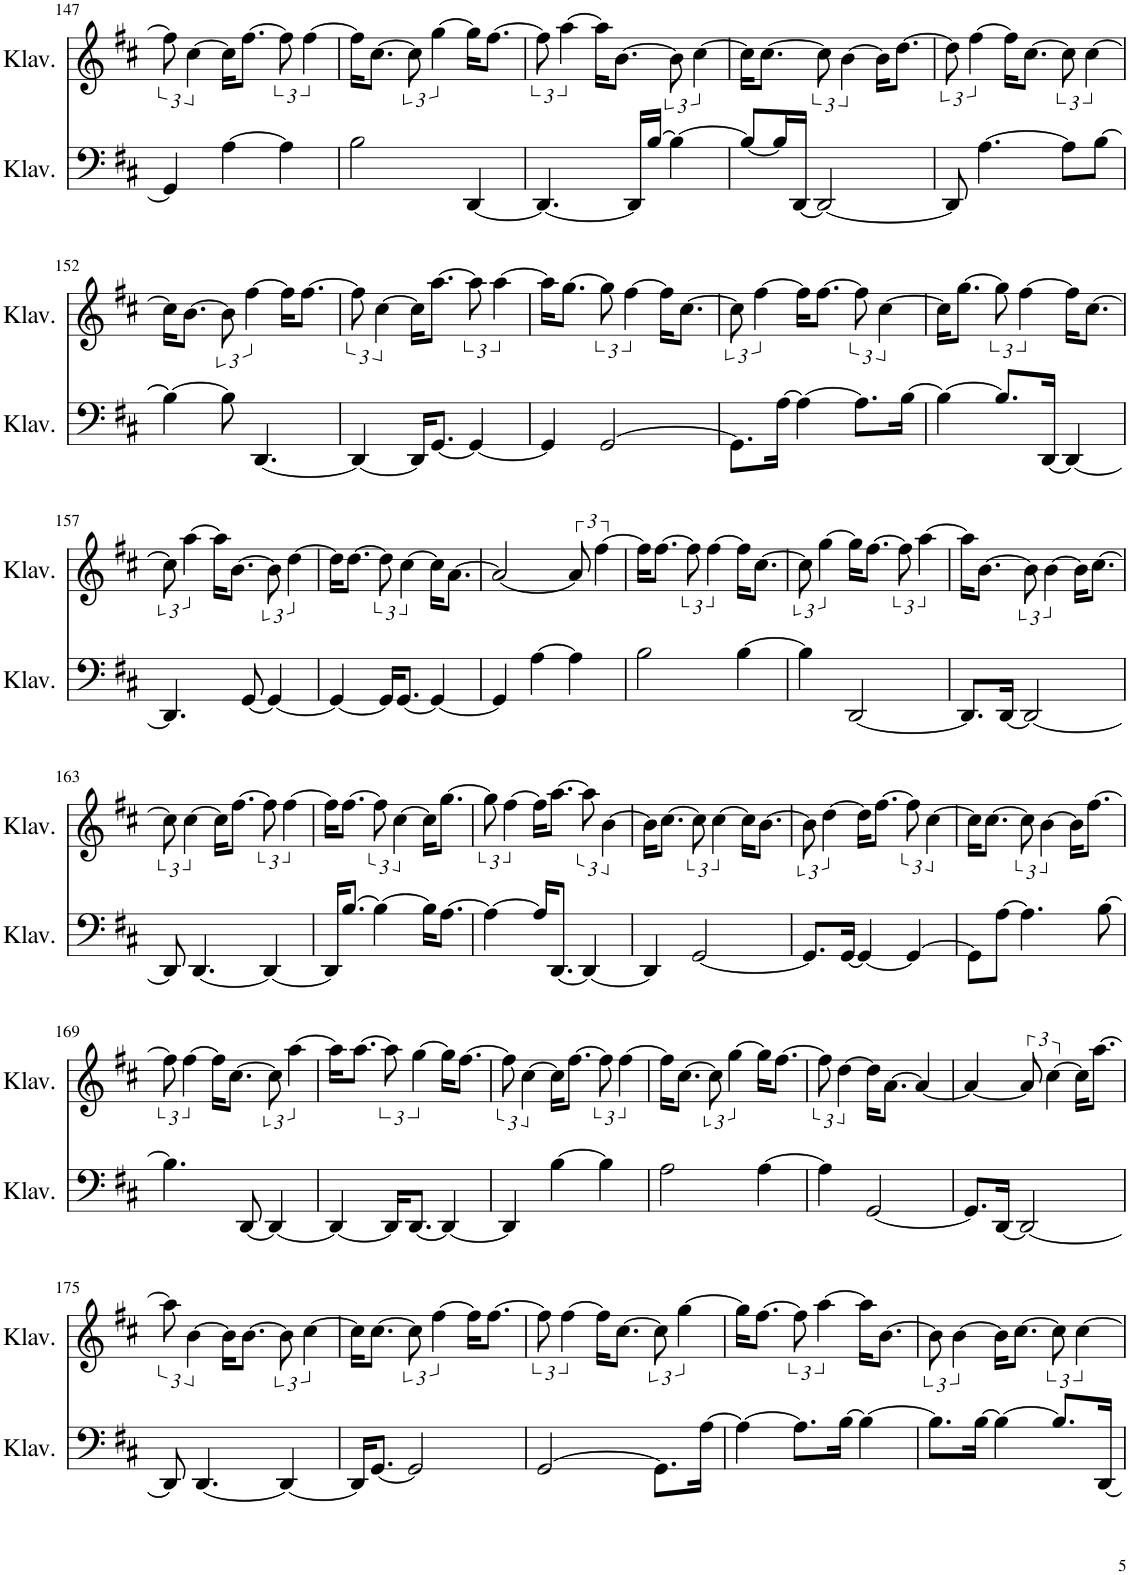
**kern	**kern
*part2	*part1
*staff2	*staff1
*I"Klavier	*I"Klavier
*I'Klav.	*I'Klav.
!!LO:PB:g=z
*clefF4	*clefG2
*k[f#c#]	*k[f#c#]
*M3/4	*M3/4
=147	=147
4GG/]	12ff#\]
.	[6cc#\
[4A\	16cc#\KL]
.	[8.ff#\J
4A\]	4ff#\]
=148	=148
2B\	16ff#\KL]
.	[8.cc#\J
.	12cc#\]
.	[6gg\
[4DD/	16gg\KL]
.	[8.ff#\J
=149	=149
4.DD/_	12ff#\]
.	[6aa\
.	16aa\KL]
.	[8.b\J
16DD/LL]	.
[16B/JJ	.
4B\_	12b\]
.	[6cc#\
=150	=150
8B/L_	16cc#\KL]
.	[8.cc#\J
16B/L]	.
[16DD/JJ	.
2DD/_	12cc#\]
.	[6b\
.	16b\KL]
.	[8.dd\J
=151	=151
8DD/]	12dd\]
.	[6ff#\
[4.A\	.
.	16ff#\KL]
.	[8.cc#\J
8A\L]	4cc#\]
[8B\J	.
!!LO:LB:g=z
=152	=152
4B\_	16cc#\KL]
.	[8.b\J
8B\]	12b\]
.	[6ff#\
[4.DD/	.
.	16ff#\KL]
.	[8.ff#\J
=153	=153
4DD/_	12ff#\]
.	[6cc#\
16DD/KL]	16cc#\KL]
[8.GG/J	[8.aa\J
4GG/_	4aa\]
=154	=154
4GG/]	16aa\KL]
.	[8.gg\J
[2GG/	12gg\]
.	[6ff#\
.	16ff#\KL]
.	[8.cc#\J
=155	=155
8.GG\L]	12cc#\]
.	[6ff#\
[16A\Jk	.
4A\_	16ff#\KL]
.	[8.ff#\J
8.A\L]	12ff#\]
.	[6cc#\
[16B\Jk	.
=156	=156
4B\_	16cc#\KL]
.	[8.gg\J
8.B/L]	12gg\]
.	[6ff#\
[16DD/Jk	.
4DD/_	16ff#\KL]
.	[8.cc#\J
!!LO:LB:g=z
=157	=157
4.DD/]	12cc#\]
.	[6aa\
.	16aa\KL]
.	[8.b\J
[8GG/	.
4GG/_	12b\]
.	[6dd\
=158	=158
4GG/_	16dd\KL]
.	[8.dd\J
16GG/KL]	12dd\]
[8.GG/J	.
.	[6cc#\
4GG/_	16cc#\KL]
.	[8.a\J
=159	=159
4GG/]	2a/_
[4A\	.
4A\]	12a/]
.	[6ff#\
=160	=160
2B\	16ff#\KL]
.	[8.ff#\J
.	4ff#\]
[4B\	16ff#\KL]
.	[8.cc#\J
=161	=161
4B\]	12cc#\]
.	[6gg\
[2DD/	16gg\KL]
.	[8.ff#\J
.	12ff#\]
.	[6aa\
=162	=162
8.DD/L]	16aa\KL]
.	[8.b\J
[16DD/Jk	.
2DD/_	4b\]
.	16b\KL]
.	[8.cc#\J
!!LO:LB:g=z
=163	=163
8DD/]	4cc#\]
[4.DD/	.
.	16cc#\KL]
.	[8.ff#\J
4DD/_	4ff#\]
=164	=164
16DD/KL]	16ff#\KL]
[8.B/J	[8.ff#\J
4B\_	12ff#\]
.	[6cc#\
16B\KL]	16cc#\KL]
[8.A\J	[8.gg\J
=165	=165
4A\_	12gg\]
.	[6ff#\
16A/KL]	16ff#\KL]
[8.DD/J	[8.aa\J
4DD/_	12aa\]
.	[6b\
=166	=166
4DD/]	16b\KL]
.	[8.cc#\J
[2GG/	4cc#\]
.	16cc#\KL]
.	[8.b\J
=167	=167
8.GG/L]	12b\]
.	[6dd\
[16GG/Jk	.
4GG/_	16dd\KL]
.	[8.ff#\J
4GG/_	12ff#\]
.	[6cc#\
=168	=168
8GG\L]	16cc#\KL]
.	[8.cc#\J
[8A\J	.
4.A\]	12cc#\]
.	[6b\
.	16b\KL]
.	[8.ff#\J
[8B\	.
!!LO:LB:g=z
=169	=169
4.B\]	4ff#\]
.	16ff#\KL]
.	[8.cc#\J
[8DD/	.
4DD/_	12cc#\]
.	[6aa\
=170	=170
4DD/_	16aa\KL]
.	[8.aa\J
16DD/KL]	12aa\]
[8.DD/J	.
.	[6gg\
4DD/_	16gg\KL]
.	[8.ff#\J
=171	=171
4DD/]	12ff#\]
.	[6cc#\
[4B\	16cc#\KL]
.	[8.ff#\J
4B\]	4ff#\]
=172	=172
2A\	16ff#\KL]
.	[8.cc#\J
.	12cc#\]
.	[6gg\
[4A\	16gg\KL]
.	[8.ff#\J
=173	=173
4A\]	12ff#\]
.	[6dd\
[2GG/	16dd\KL]
.	[8.a\J
.	4a/_
=174	=174
8.GG/L]	4a/_
[16DD/Jk	.
2DD/_	12a/]
.	[6cc#\
.	16cc#\KL]
.	[8.aa\J
!!LO:LB:g=z
=175	=175
8DD/]	12aa\]
.	[6b\
[4.DD/	.
.	16b\KL]
.	[8.b\J
4DD/_	12b\]
.	[6cc#\
=176	=176
16DD/KL]	16cc#\KL]
[8.GG/J	[8.cc#\J
2GG/]	12cc#\]
.	[6ff#\
.	16ff#\KL]
.	[8.ff#\J
=177	=177
[2GG/	4ff#\]
.	16ff#\KL]
.	[8.cc#\J
8.GG\L]	12cc#\]
.	[6gg\
[16A\Jk	.
=178	=178
4A\_	16gg\KL]
.	[8.ff#\J
8.A\L]	12ff#\]
.	[6aa\
[16B\Jk	.
4B\_	16aa\KL]
.	[8.b\J
=179	=179
8.B\L]	4b\]
[16B\Jk	.
4B\_	16b\KL]
.	[8.cc#\J
8.B/L]	4cc#\]
[16DD/Jk	.
=	=
*-	*-
